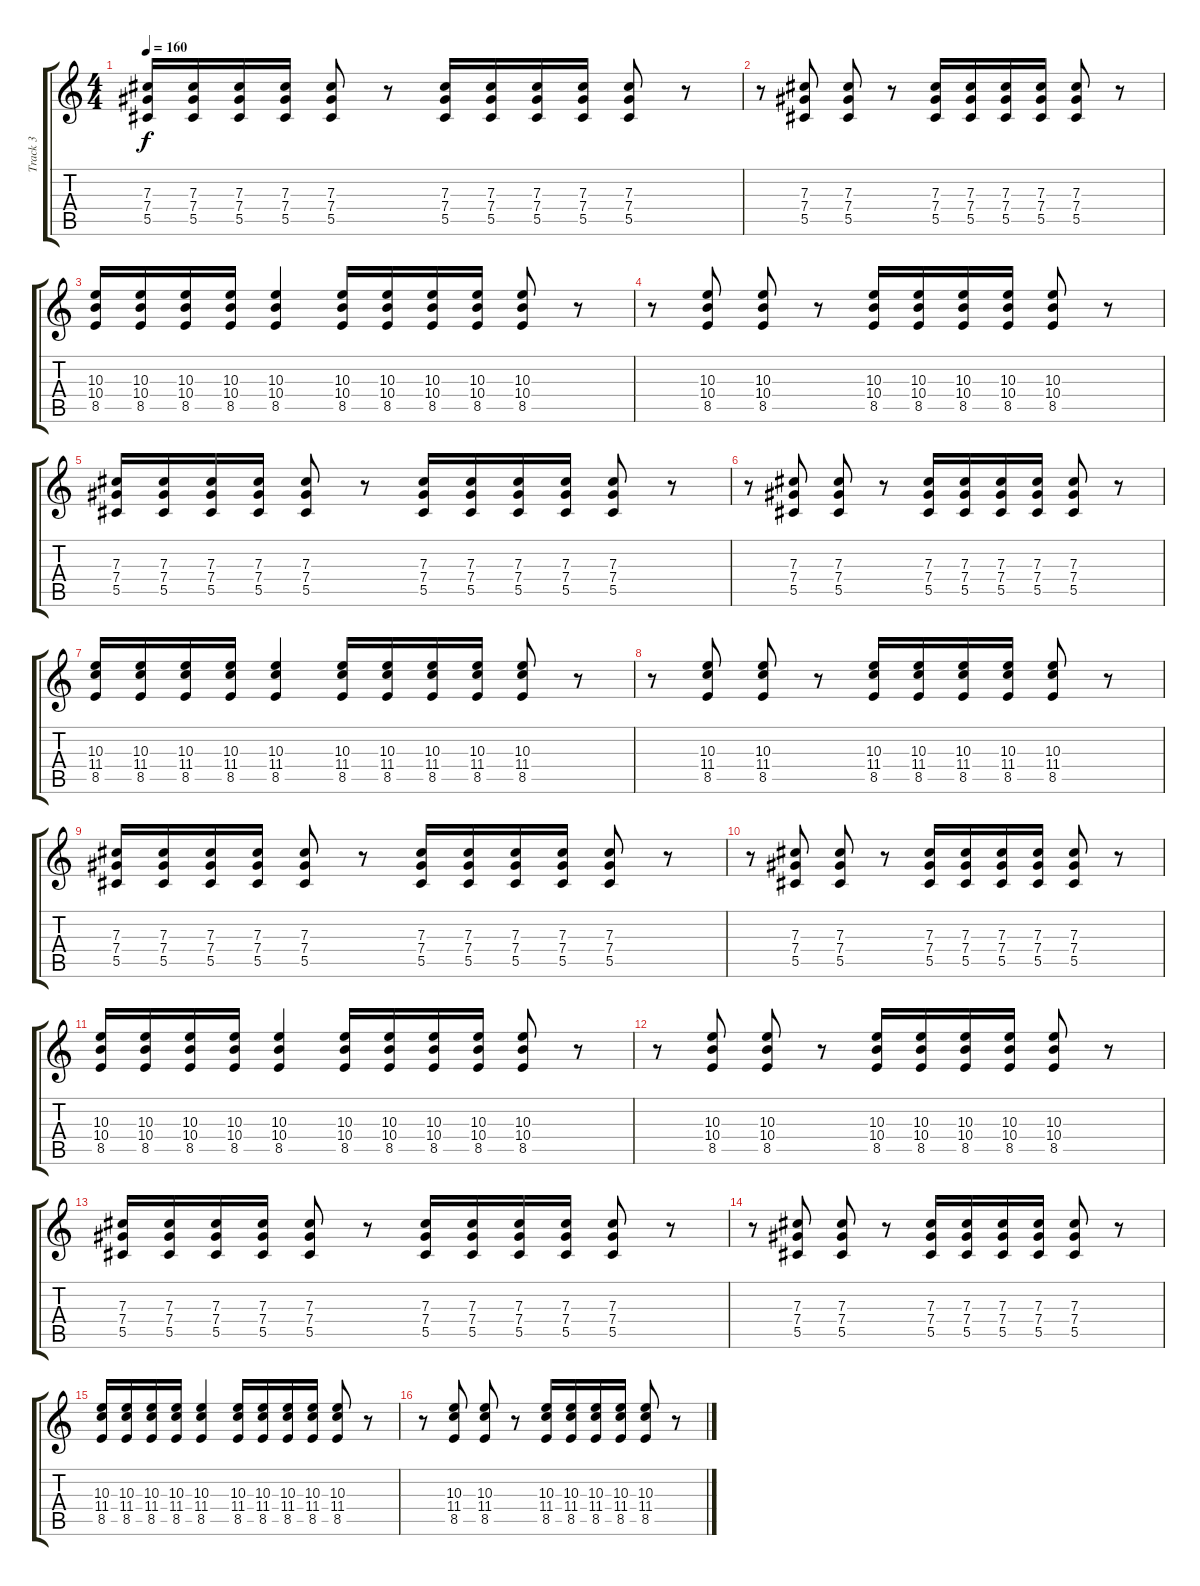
\track ("Track 3" "Track 3") {instrument distortionguitar}
\staff {score tabs}
\tuning (Eb4 Bb3 Gb3 Db3 Ab2 Db2) {hide}
\ts (4 4)
\tempo 160
\clef g2
\ks c
(7.3 7.4 5.5).16{dy f instrument distortionguitar} (7.3 7.4 5.5).16 (7.3 7.4 5.5).16 (7.3 7.4 5.5).16 (7.3 7.4 5.5).8 r.8 (7.3 7.4 5.5).16 (7.3 7.4 5.5).16 (7.3 7.4 5.5).16 (7.3 7.4 5.5).16 (7.3 7.4 5.5).8 r.8 |
r.8 (7.3 7.4 5.5).8 (7.3 7.4 5.5).8 r.8 (7.3 7.4 5.5).16 (7.3 7.4 5.5).16 (7.3 7.4 5.5).16 (7.3 7.4 5.5).16 (7.3 7.4 5.5).8 r.8 |
(10.3 10.4 8.5).16 (10.3 10.4 8.5).16 (10.3 10.4 8.5).16 (10.3 10.4 8.5).16 (10.3 10.4 8.5).4 (10.3 10.4 8.5).16 (10.3 10.4 8.5).16 (10.3 10.4 8.5).16 (10.3 10.4 8.5).16 (10.3 10.4 8.5).8 r.8 |
r.8 (10.3 10.4 8.5).8 (10.3 10.4 8.5).8 r.8 (10.3 10.4 8.5).16 (10.3 10.4 8.5).16 (10.3 10.4 8.5).16 (10.3 10.4 8.5).16 (10.3 10.4 8.5).8 r.8 |
(7.3 7.4 5.5).16 (7.3 7.4 5.5).16 (7.3 7.4 5.5).16 (7.3 7.4 5.5).16 (7.3 7.4 5.5).8 r.8 (7.3 7.4 5.5).16 (7.3 7.4 5.5).16 (7.3 7.4 5.5).16 (7.3 7.4 5.5).16 (7.3 7.4 5.5).8 r.8 |
r.8 (7.3 7.4 5.5).8 (7.3 7.4 5.5).8 r.8 (7.3 7.4 5.5).16 (7.3 7.4 5.5).16 (7.3 7.4 5.5).16 (7.3 7.4 5.5).16 (7.3 7.4 5.5).8 r.8 |
(10.3 11.4 8.5).16 (10.3 11.4 8.5).16 (10.3 11.4 8.5).16 (10.3 11.4 8.5).16 (10.3 11.4 8.5).4 (10.3 11.4 8.5).16 (10.3 11.4 8.5).16 (10.3 11.4 8.5).16 (10.3 11.4 8.5).16 (10.3 11.4 8.5).8 r.8 |
r.8 (10.3 11.4 8.5).8 (10.3 11.4 8.5).8 r.8 (10.3 11.4 8.5).16 (10.3 11.4 8.5).16 (10.3 11.4 8.5).16 (10.3 11.4 8.5).16 (10.3 11.4 8.5).8 r.8 |
(7.3 7.4 5.5).16 (7.3 7.4 5.5).16 (7.3 7.4 5.5).16 (7.3 7.4 5.5).16 (7.3 7.4 5.5).8 r.8 (7.3 7.4 5.5).16 (7.3 7.4 5.5).16 (7.3 7.4 5.5).16 (7.3 7.4 5.5).16 (7.3 7.4 5.5).8 r.8 |
r.8 (7.3 7.4 5.5).8 (7.3 7.4 5.5).8 r.8 (7.3 7.4 5.5).16 (7.3 7.4 5.5).16 (7.3 7.4 5.5).16 (7.3 7.4 5.5).16 (7.3 7.4 5.5).8 r.8 |
(10.3 10.4 8.5).16 (10.3 10.4 8.5).16 (10.3 10.4 8.5).16 (10.3 10.4 8.5).16 (10.3 10.4 8.5).4 (10.3 10.4 8.5).16 (10.3 10.4 8.5).16 (10.3 10.4 8.5).16 (10.3 10.4 8.5).16 (10.3 10.4 8.5).8 r.8 |
r.8 (10.3 10.4 8.5).8 (10.3 10.4 8.5).8 r.8 (10.3 10.4 8.5).16 (10.3 10.4 8.5).16 (10.3 10.4 8.5).16 (10.3 10.4 8.5).16 (10.3 10.4 8.5).8 r.8 |
(7.3 7.4 5.5).16 (7.3 7.4 5.5).16 (7.3 7.4 5.5).16 (7.3 7.4 5.5).16 (7.3 7.4 5.5).8 r.8 (7.3 7.4 5.5).16 (7.3 7.4 5.5).16 (7.3 7.4 5.5).16 (7.3 7.4 5.5).16 (7.3 7.4 5.5).8 r.8 |
r.8 (7.3 7.4 5.5).8 (7.3 7.4 5.5).8 r.8 (7.3 7.4 5.5).16 (7.3 7.4 5.5).16 (7.3 7.4 5.5).16 (7.3 7.4 5.5).16 (7.3 7.4 5.5).8 r.8 |
(10.3 11.4 8.5).16 (10.3 11.4 8.5).16 (10.3 11.4 8.5).16 (10.3 11.4 8.5).16 (10.3 11.4 8.5).4 (10.3 11.4 8.5).16 (10.3 11.4 8.5).16 (10.3 11.4 8.5).16 (10.3 11.4 8.5).16 (10.3 11.4 8.5).8 r.8 |
r.8 (10.3 11.4 8.5).8 (10.3 11.4 8.5).8 r.8 (10.3 11.4 8.5).16 (10.3 11.4 8.5).16 (10.3 11.4 8.5).16 (10.3 11.4 8.5).16 (10.3 11.4 8.5).8 r.8
